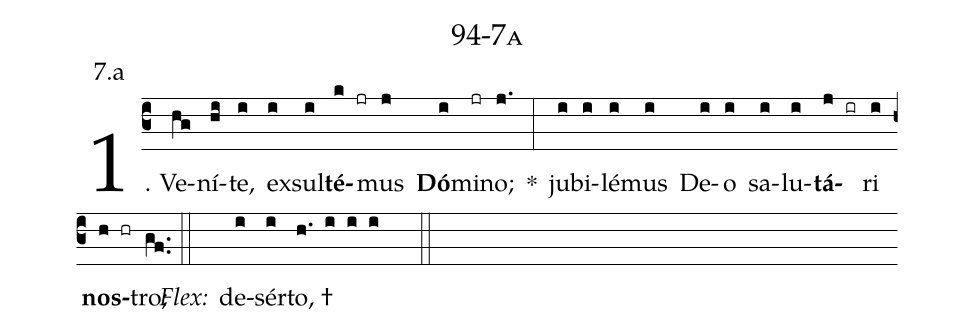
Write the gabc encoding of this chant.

name: 94-7a;
annotation: 7.a;
%%
(c3)1. Ve(hg)ní(hi)te,(i) ex(i)sul(i)<b>té</b>(k jr)mus(j) <b>Dó</b>(i)mi(jr)no;(j.) *(:) ju(i)bi(i)lé(i)mus(i) De(i)o(i) sa(i)lu(i)<b>tá</b>(j ir)ri(i) <b>nos</b>(h hr)tro;(gf..) (::)
<i>Flex:</i>()  de(i)sér(i)to, †(h. i i i  ::)
